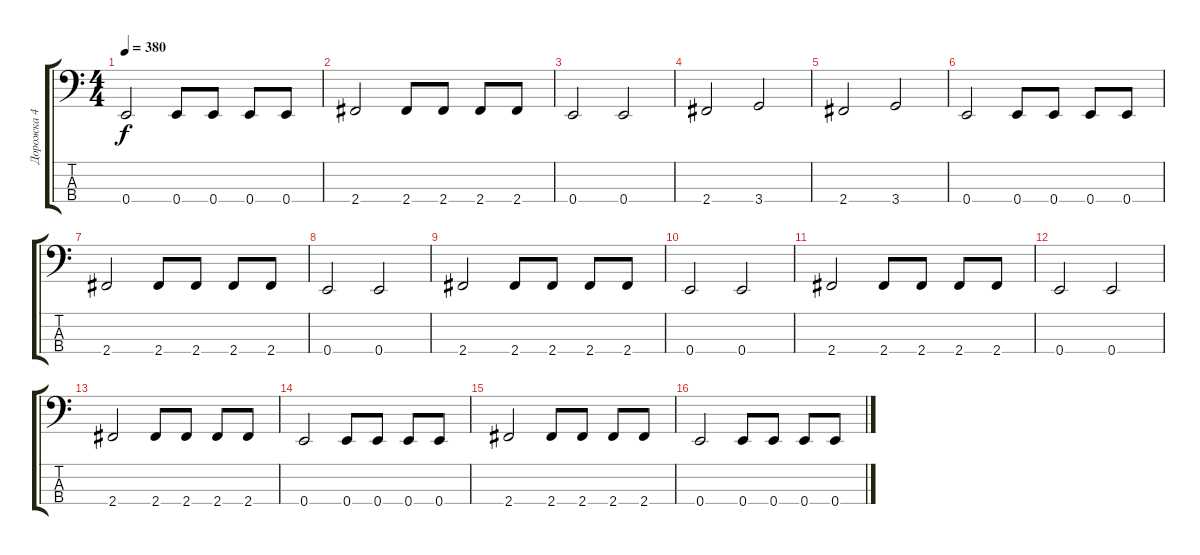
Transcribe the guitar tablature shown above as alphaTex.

\track ("Дорожка 4" "Дорожка 4") {instrument electricbassfinger}
\staff {score tabs}
\tuning (G2 D2 A1 E1) {hide}
\ts (4 4)
\tempo 380
\clef f4
\ks c
0.4.2{dy f} 0.4.8 0.4.8 0.4.8 0.4.8 |
2.4.2 2.4.8 2.4.8 2.4.8 2.4.8 |
0.4.2 0.4.2 |
2.4.2 3.4.2 |
2.4.2 3.4.2 |
0.4.2 0.4.8 0.4.8 0.4.8 0.4.8 |
2.4.2 2.4.8 2.4.8 2.4.8 2.4.8 |
0.4.2 0.4.2 |
2.4.2 2.4.8 2.4.8 2.4.8 2.4.8 |
0.4.2 0.4.2 |
2.4.2 2.4.8 2.4.8 2.4.8 2.4.8 |
0.4.2 0.4.2 |
2.4.2 2.4.8 2.4.8 2.4.8 2.4.8 |
0.4.2 0.4.8 0.4.8 0.4.8 0.4.8 |
2.4.2 2.4.8 2.4.8 2.4.8 2.4.8 |
0.4.2 0.4.8 0.4.8 0.4.8 0.4.8
